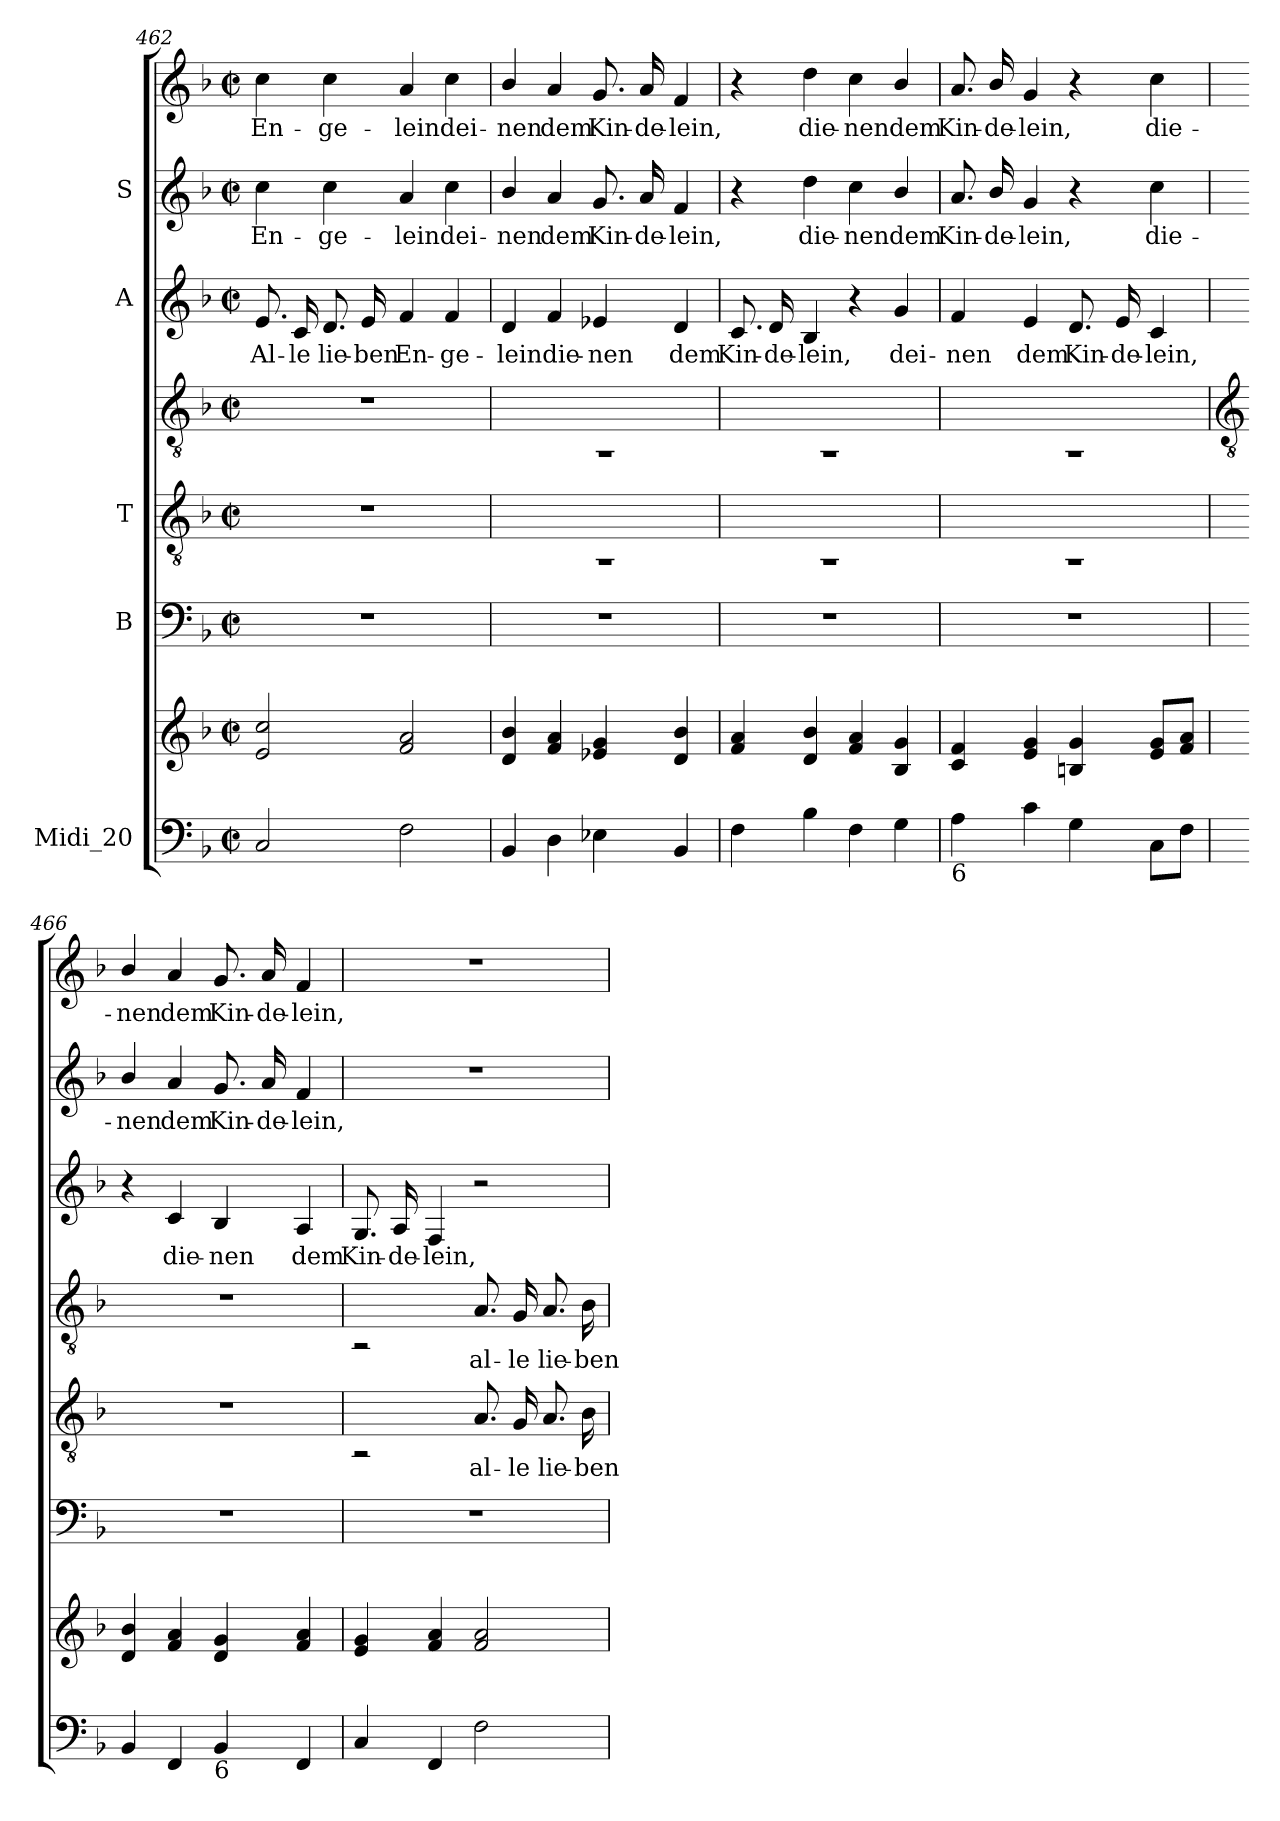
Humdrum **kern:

**kern	**kern	**kern	**kern	**text	**kern	**text	**kern	**text	**kern	**text	**kern	**text
*part5	*part5	*part4	*part3	*part3	*part3	*part3	*part2	*part2	*part1	*part1	*part1	*part1
*staff8	*staff7	*staff6	*staff5	*staff5	*staff4	*staff4	*staff3	*staff3	*staff2	*staff2	*staff1	*staff1
*I"Midi_20	*	*I"B	*I"T	*	*	*	*I"A	*	*I"S	*	*	*
!!LO:LB:g=z
*clefF4	*clefG2	*clefF4	*clefGv2	*	*clefGv2	*	*clefG2	*	*clefG2	*	*clefG2	*
*k[b-]	*k[b-]	*k[b-]	*k[b-]	*	*k[b-]	*	*k[b-]	*	*k[b-]	*	*k[b-]	*
*F:	*F:	*F:	*F:	*	*F:	*	*F:	*	*F:	*	*F:	*
*M2/2	*M2/2	*M2/2	*M2/2	*	*M2/2	*	*M2/2	*	*M2/2	*	*M2/2	*
*met(c|)	*met(c|)	*met(c|)	*met(c|)	*	*met(c|)	*	*met(c|)	*	*met(c|)	*	*met(c|)	*
=462	=462	=462	=462	=462	=462	=462	=462	=462	=462	=462	=462	=462
!	!	!	!	!	!	!	!	!LO:LY:b	!	!LO:LY:b	!	!LO:LY:b
2C	2e 2cc	1r	1r	.	1r	.	8.e	Al-	4cc	En-	4cc	En-
!	!	!	!	!	!	!	!	!LO:LY:b	!	!	!	!
.	.	.	.	.	.	.	16c	-le	.	.	.	.
!	!	!	!	!	!	!	!	!LO:LY:b	!	!LO:LY:b	!	!LO:LY:b
.	.	.	.	.	.	.	8.d	lie-	4cc	-ge-	4cc	-ge-
!	!	!	!	!	!	!	!	!LO:LY:b	!	!	!	!
.	.	.	.	.	.	.	16e	-ben	.	.	.	.
!	!	!	!	!	!	!	!	!LO:LY:b	!	!LO:LY:b	!	!LO:LY:b
2F	2f 2a	.	.	.	.	.	4f	En-	4a	-lein	4a	-lein
!	!	!	!	!	!	!	!	!LO:LY:b	!	!LO:LY:b	!	!LO:LY:b
.	.	.	.	.	.	.	4f	-ge-	4cc	dei-	4cc	dei-
=463	=463	=463	=463	=463	=463	=463	=463	=463	=463	=463	=463	=463
!	!	!	!	!	!	!	!	!LO:LY:b	!	!LO:LY:b	!	!LO:LY:b
4BB-	4d 4b-	1r	1rBB	.	1rBB	.	4d	-lein	4b-/	-nen	4b-/	-nen
!	!	!	!	!	!	!	!	!LO:LY:b	!	!LO:LY:b	!	!LO:LY:b
4D	4f 4a	.	.	.	.	.	4f	die-	4a	dem	4a	dem
!	!	!	!	!	!	!	!	!LO:LY:b	!	!LO:LY:b	!	!LO:LY:b
4E-X	4e-X 4g	.	.	.	.	.	4e-X	-nen	8.g	Kin-	8.g	Kin-
!	!	!	!	!	!	!	!	!	!	!LO:LY:b	!	!LO:LY:b
.	.	.	.	.	.	.	.	.	16a	-de-	16a	-de-
!	!	!	!	!	!	!	!	!LO:LY:b	!	!LO:LY:b	!	!LO:LY:b
4BB-	4d 4b-	.	.	.	.	.	4d	dem	4f	-lein,	4f	-lein,
=464	=464	=464	=464	=464	=464	=464	=464	=464	=464	=464	=464	=464
!	!	!	!	!	!	!	!	!LO:LY:b	!	!	!	!
4F	4f 4a	1r	1rBB	.	1rBB	.	8.c	Kin-	4r	.	4r	.
!	!	!	!	!	!	!	!	!LO:LY:b	!	!	!	!
.	.	.	.	.	.	.	16d	-de-	.	.	.	.
!	!	!	!	!	!	!	!	!LO:LY:b	!	!LO:LY:b	!	!LO:LY:b
4B-	4d 4b-	.	.	.	.	.	4B-	-lein,	4dd	die-	4dd	die-
!	!	!	!	!	!	!	!	!	!	!LO:LY:b	!	!LO:LY:b
4F	4f 4a	.	.	.	.	.	4r	.	4cc	-nen	4cc	-nen
!	!	!	!	!	!	!	!	!LO:LY:b	!	!LO:LY:b	!	!LO:LY:b
4G	4B- 4g	.	.	.	.	.	4g	dei-	4b-/	dem	4b-/	dem
=465	=465	=465	=465	=465	=465	=465	=465	=465	=465	=465	=465	=465
!LO:TX:b:t=6	!	!	!	!	!	!	!	!	!	!	!	!
!	!	!	!	!	!	!	!	!LO:LY:b	!	!LO:LY:b	!	!LO:LY:b
4A	4c 4f	1r	1rBB	.	1rBB	.	4f	-nen	8.a	Kin-	8.a	Kin-
!	!	!	!	!	!	!	!	!	!	!LO:LY:b	!	!LO:LY:b
.	.	.	.	.	.	.	.	.	16b-/	-de-	16b-/	-de-
!	!	!	!	!	!	!	!	!LO:LY:b	!	!LO:LY:b	!	!LO:LY:b
4c	4e 4g	.	.	.	.	.	4e	dem	4g	-lein,	4g	-lein,
!	!	!	!	!	!	!	!	!LO:LY:b	!	!	!	!
4G	4Bn 4g	.	.	.	.	.	8.d	Kin-	4r	.	4r	.
!	!	!	!	!	!	!	!	!LO:LY:b	!	!	!	!
.	.	.	.	.	.	.	16e	-de-	.	.	.	.
!	!	!	!	!	!	!	!	!LO:LY:b	!	!LO:LY:b	!	!LO:LY:b
8CL	8e 8gL	.	.	.	.	.	4c	-lein,	4cc	die-	4cc	die-
8FJ	8f 8aJ	.	.	.	.	.	.	.	.	.	.	.
!!LO:LB:g=z
=466	=466	=466	=466	=466	=466	=466	=466	=466	=466	=466	=466	=466
*	*	*	*	*	*clefGv2	*	*	*	*	*	*	*
!	!	!	!	!	!	!	!	!	!	!LO:LY:b	!	!LO:LY:b
4BB-	4d 4b-	1r	1r	.	1r	.	4r	.	4b-/	-nen	4b-/	-nen
!	!	!	!	!	!	!	!	!LO:LY:b	!	!LO:LY:b	!	!LO:LY:b
4FF	4f 4a	.	.	.	.	.	4c	die-	4a	dem	4a	dem
!LO:TX:b:t=6	!	!	!	!	!	!	!	!	!	!	!	!
!	!	!	!	!	!	!	!	!LO:LY:b	!	!LO:LY:b	!	!LO:LY:b
4BB-	4d 4g	.	.	.	.	.	4B-	-nen	8.g	Kin-	8.g	Kin-
!	!	!	!	!	!	!	!	!	!	!LO:LY:b	!	!LO:LY:b
.	.	.	.	.	.	.	.	.	16a	-de-	16a	-de-
!	!	!	!	!	!	!	!	!LO:LY:b	!	!LO:LY:b	!	!LO:LY:b
4FF	4f 4a	.	.	.	.	.	4A	dem	4f	-lein,	4f	-lein,
=467	=467	=467	=467	=467	=467	=467	=467	=467	=467	=467	=467	=467
!	!	!	!	!	!	!	!	!LO:LY:b	!	!	!	!
4C	4e 4g	1r	2rBB	.	2rBB	.	8.G	Kin-	1r	.	1r	.
!	!	!	!	!	!	!	!	!LO:LY:b	!	!	!	!
.	.	.	.	.	.	.	16A	-de-	.	.	.	.
!	!	!	!	!	!	!	!	!LO:LY:b	!	!	!	!
4FF	4f 4a	.	.	.	.	.	4F	-lein,	.	.	.	.
!	!	!	!	!LO:LY:b	!	!LO:LY:b	!	!	!	!	!	!
2F	2f 2a	.	8.A	al-	8.A	al-	2r	.	.	.	.	.
!	!	!	!	!LO:LY:b	!	!LO:LY:b	!	!	!	!	!	!
.	.	.	16G	-le	16G	-le	.	.	.	.	.	.
!	!	!	!	!LO:LY:b	!	!LO:LY:b	!	!	!	!	!	!
.	.	.	8.A	lie-	8.A	lie-	.	.	.	.	.	.
!	!	!	!	!LO:LY:b	!	!LO:LY:b	!	!	!	!	!	!
.	.	.	16B-	-ben	16B-	-ben	.	.	.	.	.	.
=	=	=	=	=	=	=	=	=	=	=	=	=
*-	*-	*-	*-	*-	*-	*-	*-	*-	*-	*-	*-	*-
